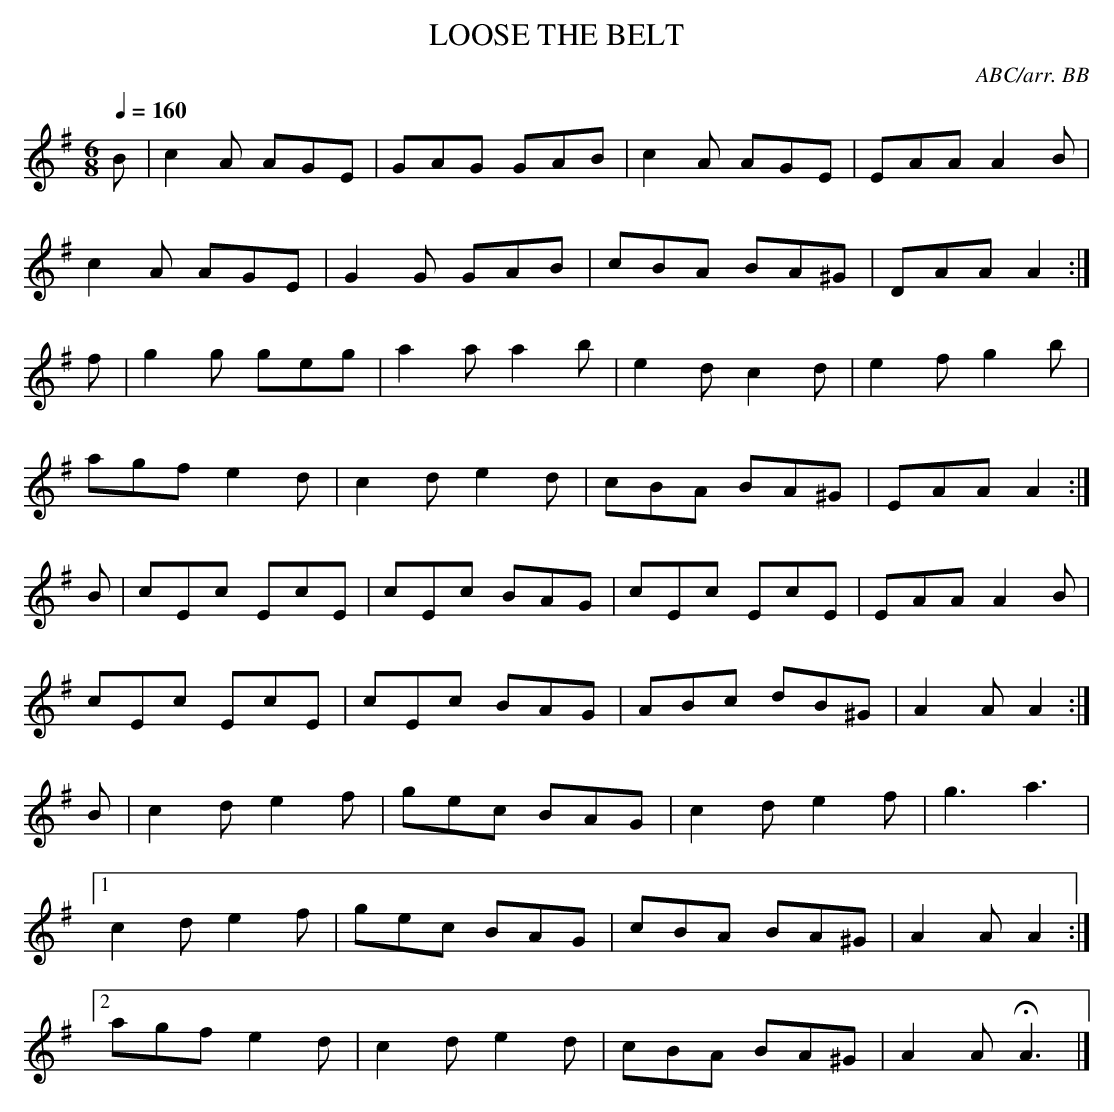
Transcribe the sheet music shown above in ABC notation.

X:1
T:LOOSE THE BELT
C:ABC/arr. BB
L:1/8
M:6/8
Q:1/4=160
K:Ador
B|c2A AGE|GAG GAB|c2A AGE|EAA A2B|
c2A AGE|G2G GAB|cBA BA^G|DAA A2:|
f|g2g geg|a2a a2b|e2d c2d|e2f g2b|
agf e2d|c2d e2d|cBA BA^G|EAA A2:|
B|cEc EcE|cEc BAG|cEc EcE|EAA A2B|
cEc EcE|cEc BAG|ABc dB^G|A2A A2:|
B|c2d e2f|gec BAG|c2d e2f|g3 a3|
[1 c2d e2f|gec BAG|cBA BA^G|A2A A2:|
[2 agf e2d|c2d e2d|cBA BA^G|A2A HA3|]
